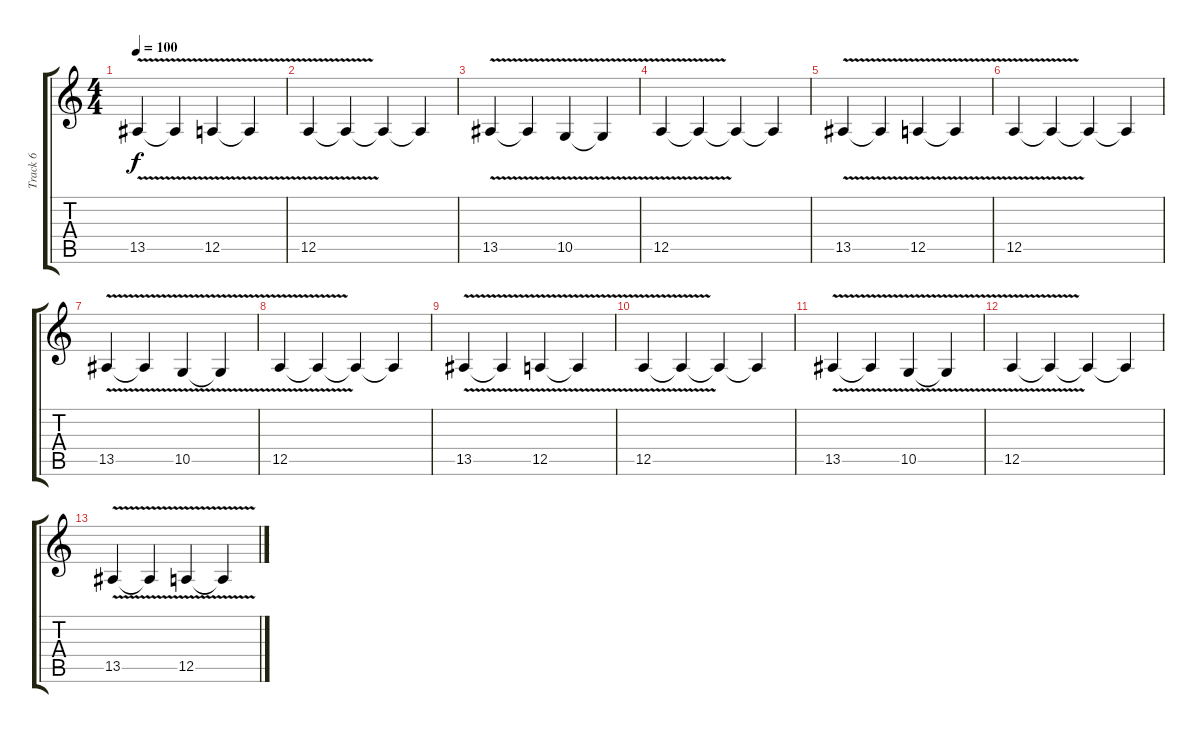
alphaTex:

\track ("Track 6" "Track 6") {instrument churchorgan}
\staff {score tabs}
\tuning (E4 B3 G3 D3 A2 E2) {hide}
\ts (4 4)
\tempo 100
\clef g2
\ks c
13.5{v}.4{dy f volume 16} 13.5{t}.4 12.5{v}.4 12.5{t}.4 |
12.5{v}.4{volume 13} 12.5{t}.4{volume 16} 12.5{t}.4 12.5{t}.4 |
13.5{v}.4{volume 16} 13.5{t}.4 10.5{v}.4 10.5{t}.4 |
12.5{v}.4{volume 13} 12.5{t}.4{volume 16} 12.5{t}.4 12.5{t}.4 |
13.5{v}.4{volume 16} 13.5{t}.4 12.5{v}.4 12.5{t}.4 |
12.5{v}.4{volume 13} 12.5{t}.4{volume 16} 12.5{t}.4 12.5{t}.4 |
13.5{v}.4{volume 16} 13.5{t}.4 10.5{v}.4 10.5{t}.4 |
12.5{v}.4{volume 13} 12.5{t}.4{volume 16} 12.5{t}.4 12.5{t}.4 |
13.5{v}.4{volume 16} 13.5{t}.4 12.5{v}.4 12.5{t}.4 |
12.5{v}.4{volume 13} 12.5{t}.4{volume 16} 12.5{t}.4 12.5{t}.4 |
13.5{v}.4{volume 16} 13.5{t}.4 10.5{v}.4 10.5{t}.4 |
12.5{v}.4{volume 13} 12.5{t}.4{volume 16} 12.5{t}.4 12.5{t}.4 |
13.5{v}.4{volume 16} 13.5{t}.4 12.5{v}.4 12.5{t}.4
